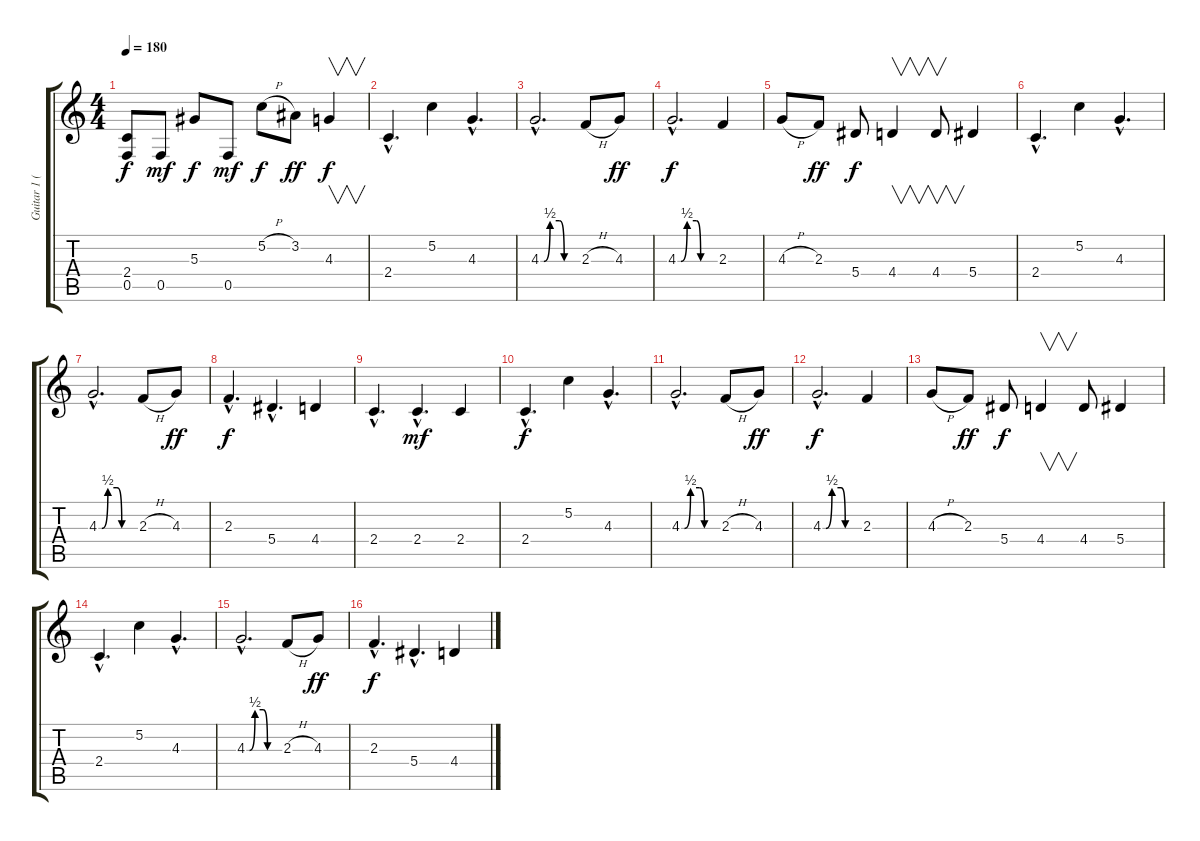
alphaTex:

\track ("Guitar 1 (Lead)" "Guitar 1 (") {instrument distortionguitar}
\staff {score tabs}
\tuning (C4 G3 Eb3 Bb2 F2 C2) {hide}
\ts (4 4)
\tempo 180
\clef g2
\ks c
(2.4{t} 0.5{t}).8{dy f} 0.5.8{dy mf} 5.3.8{dy f} 0.5.8{dy mf} 5.2{h}.8{dy f} 3.2.8{dy ff} 4.3.4{v dy f} |
2.4{hac}.4{d balance 5} 5.2.4 4.3{hac}.4{d} |
4.3{be (custom 0 0 5 0 15 2 30 2 38 0 42 0 60 0) hac}.2{d} 2.3{h}.8 4.3.8{dy ff} |
4.3{be (custom 0 0 5 0 15 2 30 2 37 0 41 0 60 0) hac}.2{d dy f} 2.3.4 |
4.3{h}.8 2.3.8{dy ff} 5.4.8{dy f} 4.4.4{v} 4.4.8{v} 5.4.4 |
2.4{hac}.4{d} 5.2.4 4.3{hac}.4{d} |
4.3{be (custom 0 0 5 0 15 2 30 2 38 0 42 0 60 0) hac}.2{d} 2.3{h}.8 4.3.8{dy ff} |
2.3{hac}.4{d dy f} 5.4{hac}.4{d} 4.4.4 |
2.4{hac}.4{d} 2.4{hac}.4{d dy mf} 2.4.4 |
2.4{hac}.4{d dy f} 5.2.4 4.3{hac}.4{d} |
4.3{be (custom 0 0 5 0 15 2 30 2 38 0 42 0 60 0) hac}.2{d} 2.3{h}.8 4.3.8{dy ff} |
4.3{be (custom 0 0 5 0 15 2 30 2 37 0 42 0 60 0) hac}.2{d dy f} 2.3.4 |
4.3{h}.8 2.3.8{dy ff} 5.4.8{dy f} 4.4.4{v} 4.4.8 5.4.4 |
2.4{hac}.4{d} 5.2.4 4.3{hac}.4{d} |
4.3{be (custom 0 0 5 0 15 2 30 2 38 0 42 0 60 0) hac}.2{d} 2.3{h}.8 4.3.8{dy ff} |
2.3{hac}.4{d dy f} 5.4{hac}.4{d} 4.4.4
